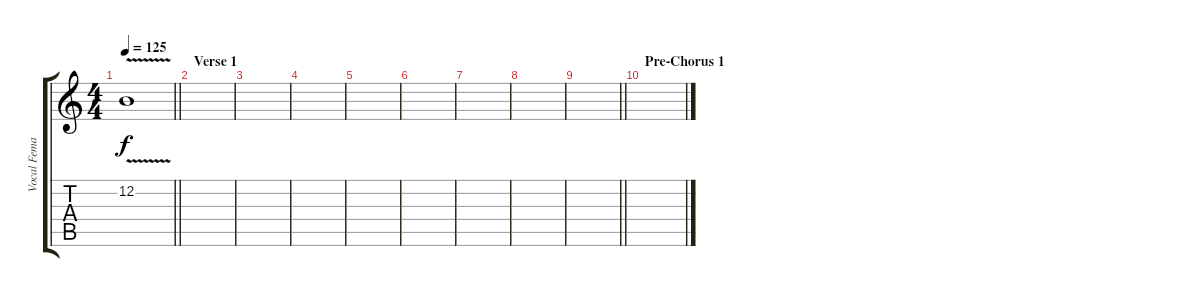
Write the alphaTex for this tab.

\track ("Vocal Female" "Vocal Fema") {instrument lead1square}
\staff {score tabs}
\tuning (E4 B3 G3 D3 A2 E2) {hide}
\ts (4 4)
\tempo 125
\clef g2
\barLineRight lightlight
\ks c
12.2{v}.1{dy f} |
\section ("" "Verse 1")
|
|
|
|
|
|
|
\barLineRight lightlight
|
\section ("" "Pre-Chorus 1")
